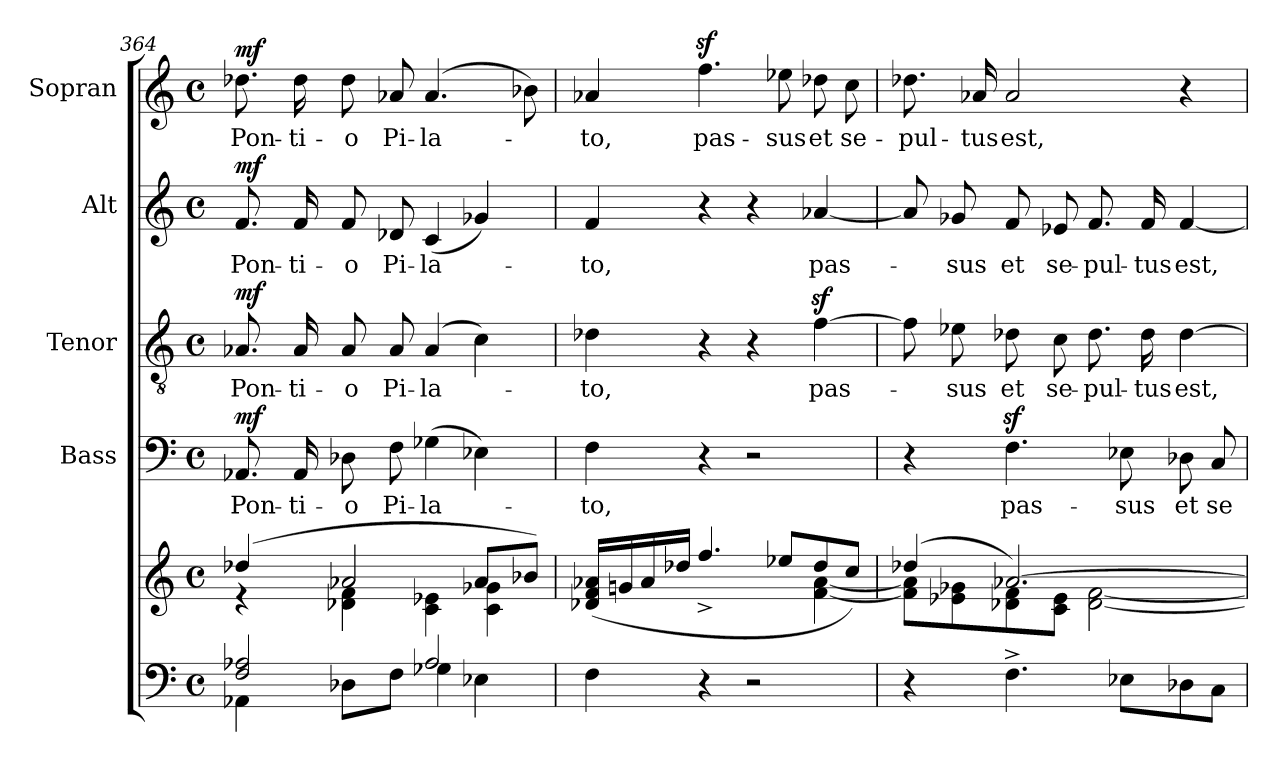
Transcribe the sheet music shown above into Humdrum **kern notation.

**kern	**kern	**kern	**text	**dynam	**kern	**text	**dynam	**kern	**text	**dynam	**kern	**text	**dynam
*part5	*part5	*part4	*part4	*part4	*part3	*part3	*part3	*part2	*part2	*part2	*part1	*part1	*part1
*staff6	*staff5	*staff4	*staff4	*staff4	*staff3	*staff3	*staff3	*staff2	*staff2	*staff2	*staff1	*staff1	*staff1
*	*	*I"Bass	*	*	*I"Tenor	*	*	*I"Alt	*	*	*I"Sopran	*	*
*	*	*I'B.	*	*	*I'T.	*	*	*I'A.	*	*	*I'S.	*	*
*clefF4	*clefG2	*clefF4	*	*	*clefGv2	*	*	*clefG2	*	*	*clefG2	*	*
*k[]	*k[]	*k[]	*	*	*k[]	*	*	*k[]	*	*	*k[]	*	*
*C:	*C:	*C:	*	*	*C:	*	*	*C:	*	*	*C:	*	*
*M4/4	*M4/4	*M4/4	*	*	*M4/4	*	*	*M4/4	*	*	*M4/4	*	*
*met(c)	*met(c)	*met(c)	*	*	*met(c)	*	*	*met(c)	*	*	*met(c)	*	*
=364	=364	=364	=364	=364	=364	=364	=364	=364	=364	=364	=364	=364	=364
*^	*^	*	*	*	*	*	*	*	*	*	*	*	*
!	!	!	!	!	!LO:LY:b	!LO:DY:a	!	!LO:LY:b	!LO:DY:a	!	!LO:LY:b	!LO:DY:a	!	!LO:LY:b	!LO:DY:a
2F/ 2A-X/	4AA-X\	(4dd-X/	4re	8.AA-X/	Pon-	mf	8.A-X/	Pon-	mf	8.f/	Pon-	mf	8.dd-X\	Pon-	mf
!	!	!	!	!	!LO:LY:b	!	!	!LO:LY:b	!	!	!LO:LY:b	!	!	!LO:LY:b	!
.	.	.	.	16AA-/	-ti-	.	16A-/	-ti-	.	16f/	-ti-	.	16dd-\	-ti-	.
!	!	!	!	!	!LO:LY:b	!	!	!LO:LY:b	!	!	!LO:LY:b	!	!	!LO:LY:b	!
.	8D-X\L	2a-X/	4d-X\ 4f\	8D-X\	-o	.	8A-/	-o	.	8f/	-o	.	8dd-\	-o	.
!	!	!	!	!	!LO:LY:b	!	!	!LO:LY:b	!	!	!LO:LY:b	!	!	!LO:LY:b	!
.	8F\J	.	.	8F\	Pi-	.	8A-/	Pi-	.	8d-X/	Pi-	.	8a-X/	Pi-	.
!	!	!	!	!	!LO:LY:b	!	!	!LO:LY:b	!	!	!LO:LY:b	!	!	!LO:LY:b	!
2A-/	4G-X\	.	4c\ 4e-X\	(>4G-X\	-la-	.	(4A-/	-la-	.	(<4c/	-la-	.	(4.a-/	-la-	.
.	4E-X\	8a-/L	4c\ 4g-X\	4E-X\)	.	.	4c\)	.	.	4g-X/)	.	.	.	.	.
.	.	8b-X/J)	.	.	.	.	.	.	.	.	.	.	8b-X\)	.	.
*v	*v	*	*	*	*	*	*	*	*	*	*	*	*	*	*
=365	=365	=365	=365	=365	=365	=365	=365	=365	=365	=365	=365	=365	=365	=365
!	!	!	!	!LO:LY:b	!	!	!LO:LY:b	!	!	!LO:LY:b	!	!	!LO:LY:b	!
4F\	(>16d-X/ 16f/ 16a-X/LL	2.ryy	4F\	-to,	.	4d-X\	-to,	.	4f/	-to,	.	4a-X/	-to,	.
.	16gn/	.	.	.	.	.	.	.	.	.	.	.	.	.
.	16a-/	.	.	.	.	.	.	.	.	.	.	.	.	.
.	16dd-X/JJ	.	.	.	.	.	.	.	.	.	.	.	.	.
!	!	!	!	!	!	!	!	!	!	!	!	!	!LO:LY:b	!
4r	4.ff^>/	.	4r	.	.	4r	.	.	4r	.	.	4.ffz>\	pas-	.
2r	.	.	2r	.	.	4r	.	.	4r	.	.	.	.	.
!	!	!	!	!	!	!	!	!	!	!	!	!	!LO:LY:b	!
.	8ee-X/L	.	.	.	.	.	.	.	.	.	.	8ee-X\	-sus	.
!	!	!	!	!	!	!	!LO:LY:b	!	!	!LO:LY:b	!	!	!LO:LY:b	!
.	8dd-/	[<4f\ [<4a-\	.	.	.	[4fz>\	pas-	.	[4a-X/	pas-	.	8dd-X\	et	.
!	!	!	!	!	!	!	!	!	!	!	!	!	!LO:LY:b	!
.	8cc/J)	.	.	.	.	.	.	.	.	.	.	8cc\	se-	.
!!LO:PB:g=z
=366	=366	=366	=366	=366	=366	=366	=366	=366	=366	=366	=366	=366	=366	=366
!	!	!	!	!	!	!	!	!	!	!	!	!	!LO:LY:b	!
4r	(4dd-X/	8f\] 8a-\]L	4r	.	.	8f\]	.	.	8a-/]	.	.	8.dd-X\	-pul-	.
!	!	!	!	!	!	!	!LO:LY:b	!	!	!LO:LY:b	!	!	!	!
.	.	8e-X\ 8g-X\	.	.	.	8e-X\	-sus	.	8g-X/	-sus	.	.	.	.
!	!	!	!	!	!	!	!	!	!	!	!	!	!LO:LY:b	!
.	.	.	.	.	.	.	.	.	.	.	.	16a-X/	-tus	.
!	!	!	!	!LO:LY:b	!	!	!LO:LY:b	!	!	!LO:LY:b	!	!	!LO:LY:b	!
4.F^>\	[>2.a-X/)	8d-X\ 8f\	4.Fz>\	pas-	.	8d-X\	et	.	8f/	et	.	2a-/	est,	.
!	!	!	!	!	!	!	!LO:LY:b	!	!	!LO:LY:b	!	!	!	!
.	.	8c\ 8e-\J	.	.	.	8c\	se-	.	8e-X/	se-	.	.	.	.
!	!	!	!	!	!	!	!LO:LY:b	!	!	!LO:LY:b	!	!	!	!
.	.	[<2d-\ [<2f\	.	.	.	8.d-\	-pul-	.	8.f/	-pul-	.	.	.	.
!	!	!	!	!LO:LY:b	!	!	!	!	!	!	!	!	!	!
8E-X\L	.	.	8E-X\	-sus	.	.	.	.	.	.	.	.	.	.
!	!	!	!	!	!	!	!LO:LY:b	!	!	!LO:LY:b	!	!	!	!
.	.	.	.	.	.	16d-\	-tus	.	16f/	-tus	.	.	.	.
!	!	!	!	!LO:LY:b	!	!	!LO:LY:b	!	!	!LO:LY:b	!	!	!	!
8D-X\	.	.	8D-X\	et	.	[4d-\	est,	.	[4f/	est,	.	4r	.	.
!	!	!	!	!LO:LY:b	!	!	!	!	!	!	!	!	!	!
8C\J	.	.	8C/	se-	.	.	.	.	.	.	.	.	.	.
*	*v	*v	*	*	*	*	*	*	*	*	*	*	*	*
=	=	=	=	=	=	=	=	=	=	=	=	=	=
*-	*-	*-	*-	*-	*-	*-	*-	*-	*-	*-	*-	*-	*-
